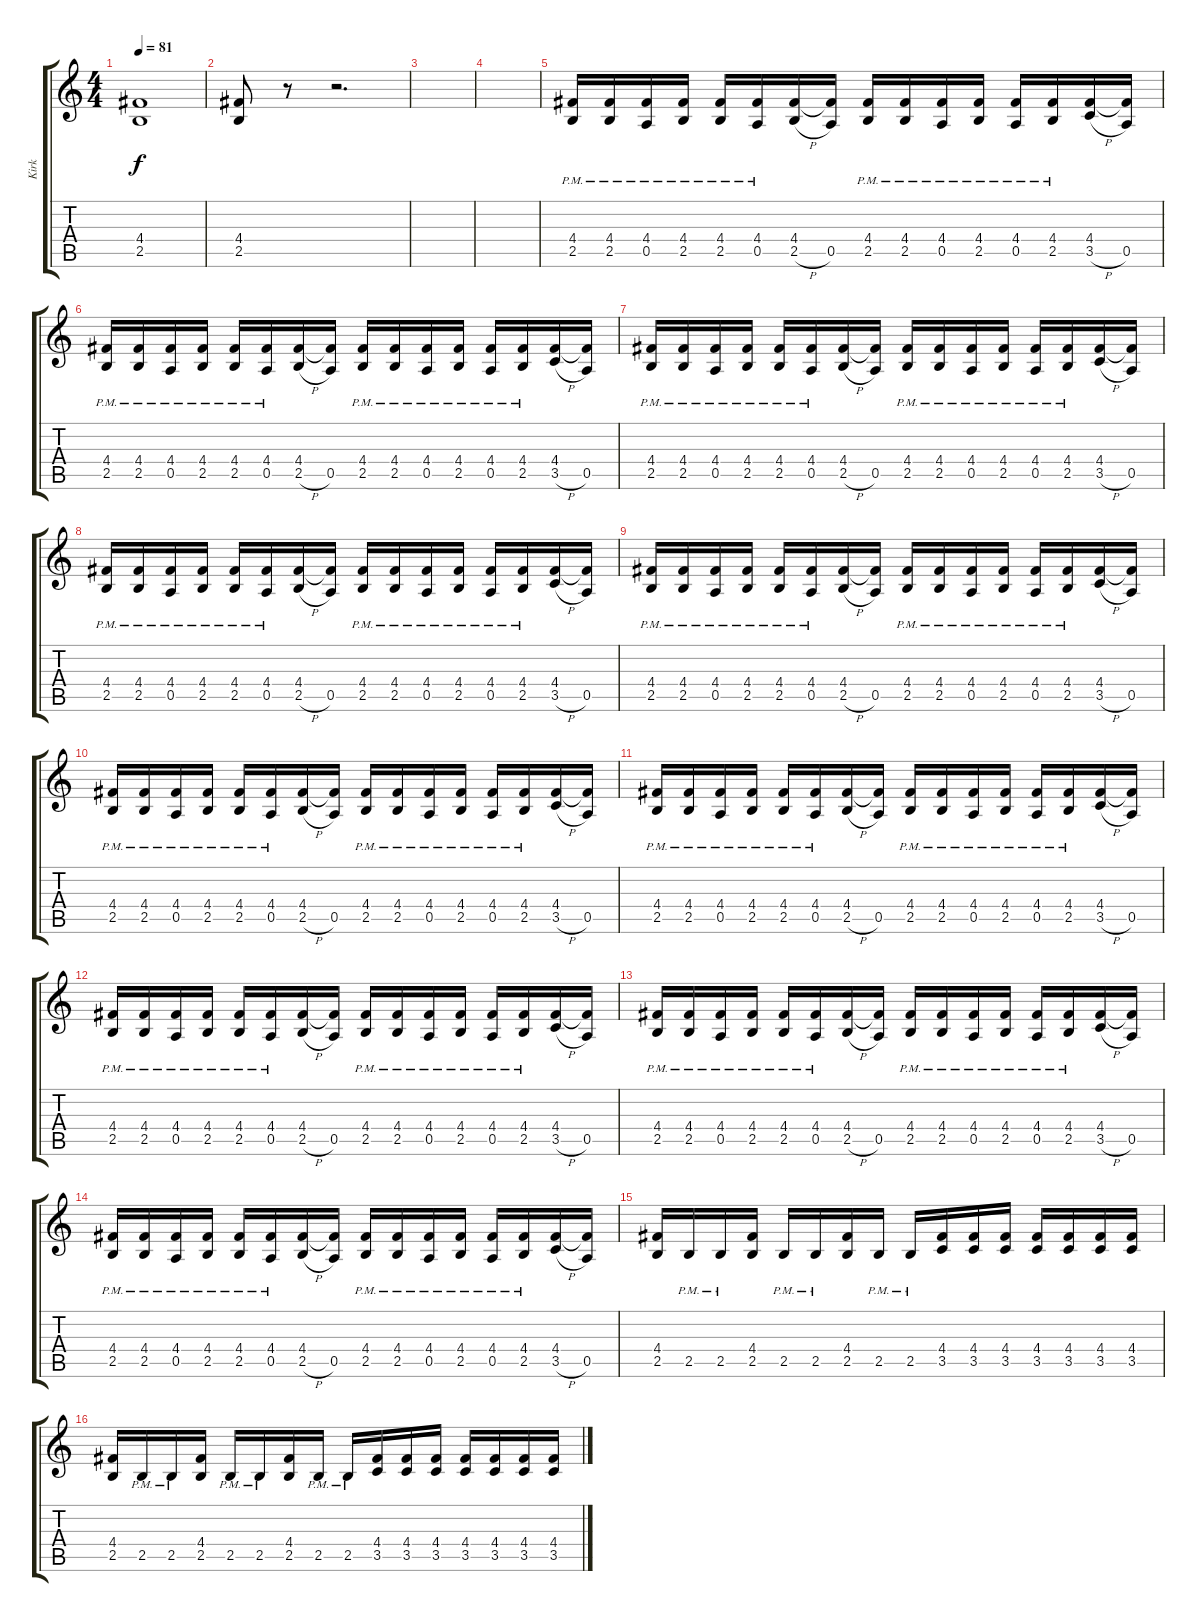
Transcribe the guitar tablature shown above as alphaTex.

\track ("Kirk" "Kirk") {instrument distortionguitar}
\staff {score tabs}
\tuning (E4 B3 G3 D3 A2 E2) {hide}
\ts (4 4)
\tempo 81
\clef g2
\ks c
(4.4 2.5).1{dy f} |
(4.4 2.5).8 r.8 r.2{d} |
|
|
(4.4{pm} 2.5{pm}).16 (4.4{pm} 2.5{pm}).16 (4.4{pm} 0.5{pm}).16 (4.4{pm} 2.5{pm}).16 (4.4{pm} 2.5{pm}).16 (4.4{pm} 0.5{pm}).16 (4.4 2.5{h}).16 (4.4{t} 0.5).16 (4.4{pm} 2.5{pm}).16 (4.4{pm} 2.5{pm}).16 (4.4{pm} 0.5{pm}).16 (4.4{pm} 2.5{pm}).16 (4.4{pm} 0.5{pm}).16 (4.4{pm} 2.5{pm}).16 (4.4 3.5{h}).16 (4.4{t} 0.5).16 |
(4.4{pm} 2.5{pm}).16 (4.4{pm} 2.5{pm}).16 (4.4{pm} 0.5{pm}).16 (4.4{pm} 2.5{pm}).16 (4.4{pm} 2.5{pm}).16 (4.4{pm} 0.5{pm}).16 (4.4 2.5{h}).16 (4.4{t} 0.5).16 (4.4{pm} 2.5{pm}).16 (4.4{pm} 2.5{pm}).16 (4.4{pm} 0.5{pm}).16 (4.4{pm} 2.5{pm}).16 (4.4{pm} 0.5{pm}).16 (4.4{pm} 2.5{pm}).16 (4.4 3.5{h}).16 (4.4{t} 0.5).16 |
(4.4{pm} 2.5{pm}).16{volume 6} (4.4{pm} 2.5{pm}).16 (4.4{pm} 0.5{pm}).16 (4.4{pm} 2.5{pm}).16 (4.4{pm} 2.5{pm}).16 (4.4{pm} 0.5{pm}).16 (4.4 2.5{h}).16 (4.4{t} 0.5).16 (4.4{pm} 2.5{pm}).16 (4.4{pm} 2.5{pm}).16 (4.4{pm} 0.5{pm}).16 (4.4{pm} 2.5{pm}).16 (4.4{pm} 0.5{pm}).16 (4.4{pm} 2.5{pm}).16 (4.4 3.5{h}).16 (4.4{t} 0.5).16 |
(4.4{pm} 2.5{pm}).16 (4.4{pm} 2.5{pm}).16 (4.4{pm} 0.5{pm}).16 (4.4{pm} 2.5{pm}).16 (4.4{pm} 2.5{pm}).16 (4.4{pm} 0.5{pm}).16 (4.4 2.5{h}).16 (4.4{t} 0.5).16 (4.4{pm} 2.5{pm}).16 (4.4{pm} 2.5{pm}).16 (4.4{pm} 0.5{pm}).16 (4.4{pm} 2.5{pm}).16 (4.4{pm} 0.5{pm}).16 (4.4{pm} 2.5{pm}).16 (4.4 3.5{h}).16 (4.4{t} 0.5).16 |
(4.4{pm} 2.5{pm}).16 (4.4{pm} 2.5{pm}).16 (4.4{pm} 0.5{pm}).16 (4.4{pm} 2.5{pm}).16 (4.4{pm} 2.5{pm}).16 (4.4{pm} 0.5{pm}).16 (4.4 2.5{h}).16 (4.4{t} 0.5).16 (4.4{pm} 2.5{pm}).16 (4.4{pm} 2.5{pm}).16 (4.4{pm} 0.5{pm}).16 (4.4{pm} 2.5{pm}).16 (4.4{pm} 0.5{pm}).16 (4.4{pm} 2.5{pm}).16 (4.4 3.5{h}).16 (4.4{t} 0.5).16 |
(4.4{pm} 2.5{pm}).16 (4.4{pm} 2.5{pm}).16 (4.4{pm} 0.5{pm}).16 (4.4{pm} 2.5{pm}).16 (4.4{pm} 2.5{pm}).16 (4.4{pm} 0.5{pm}).16 (4.4 2.5{h}).16 (4.4{t} 0.5).16 (4.4{pm} 2.5{pm}).16 (4.4{pm} 2.5{pm}).16 (4.4{pm} 0.5{pm}).16 (4.4{pm} 2.5{pm}).16 (4.4{pm} 0.5{pm}).16 (4.4{pm} 2.5{pm}).16 (4.4 3.5{h}).16 (4.4{t} 0.5).16 |
(4.4{pm} 2.5{pm}).16 (4.4{pm} 2.5{pm}).16 (4.4{pm} 0.5{pm}).16 (4.4{pm} 2.5{pm}).16 (4.4{pm} 2.5{pm}).16 (4.4{pm} 0.5{pm}).16 (4.4 2.5{h}).16 (4.4{t} 0.5).16 (4.4{pm} 2.5{pm}).16 (4.4{pm} 2.5{pm}).16 (4.4{pm} 0.5{pm}).16 (4.4{pm} 2.5{pm}).16 (4.4{pm} 0.5{pm}).16 (4.4{pm} 2.5{pm}).16 (4.4 3.5{h}).16 (4.4{t} 0.5).16 |
(4.4{pm} 2.5{pm}).16 (4.4{pm} 2.5{pm}).16 (4.4{pm} 0.5{pm}).16 (4.4{pm} 2.5{pm}).16 (4.4{pm} 2.5{pm}).16 (4.4{pm} 0.5{pm}).16 (4.4 2.5{h}).16 (4.4{t} 0.5).16 (4.4{pm} 2.5{pm}).16 (4.4{pm} 2.5{pm}).16 (4.4{pm} 0.5{pm}).16 (4.4{pm} 2.5{pm}).16 (4.4{pm} 0.5{pm}).16 (4.4{pm} 2.5{pm}).16 (4.4 3.5{h}).16 (4.4{t} 0.5).16 |
(4.4{pm} 2.5{pm}).16 (4.4{pm} 2.5{pm}).16 (4.4{pm} 0.5{pm}).16 (4.4{pm} 2.5{pm}).16 (4.4{pm} 2.5{pm}).16 (4.4{pm} 0.5{pm}).16 (4.4 2.5{h}).16 (4.4{t} 0.5).16 (4.4{pm} 2.5{pm}).16 (4.4{pm} 2.5{pm}).16 (4.4{pm} 0.5{pm}).16 (4.4{pm} 2.5{pm}).16 (4.4{pm} 0.5{pm}).16 (4.4{pm} 2.5{pm}).16 (4.4 3.5{h}).16 (4.4{t} 0.5).16 |
(4.4{pm} 2.5{pm}).16 (4.4{pm} 2.5{pm}).16 (4.4{pm} 0.5{pm}).16 (4.4{pm} 2.5{pm}).16 (4.4{pm} 2.5{pm}).16 (4.4{pm} 0.5{pm}).16 (4.4 2.5{h}).16 (4.4{t} 0.5).16 (4.4{pm} 2.5{pm}).16 (4.4{pm} 2.5{pm}).16 (4.4{pm} 0.5{pm}).16 (4.4{pm} 2.5{pm}).16 (4.4{pm} 0.5{pm}).16 (4.4{pm} 2.5{pm}).16 (4.4 3.5{h}).16 (4.4{t} 0.5).16 |
(4.4 2.5).16{volume 7} 2.5{pm}.16 2.5{pm}.16 (4.4 2.5).16 2.5{pm}.16 2.5{pm}.16 (4.4 2.5).16 2.5{pm}.16 2.5{pm}.16 (4.4 3.5).16 (4.4 3.5).16 (4.4 3.5).16 (4.4 3.5).16 (4.4 3.5).16 (4.4 3.5).16 (4.4 3.5).16 |
(4.4 2.5).16 2.5{pm}.16 2.5{pm}.16 (4.4 2.5).16 2.5{pm}.16 2.5{pm}.16 (4.4 2.5).16 2.5{pm}.16 2.5{pm}.16 (4.4 3.5).16 (4.4 3.5).16 (4.4 3.5).16 (4.4 3.5).16 (4.4 3.5).16 (4.4 3.5).16 (4.4 3.5).16
